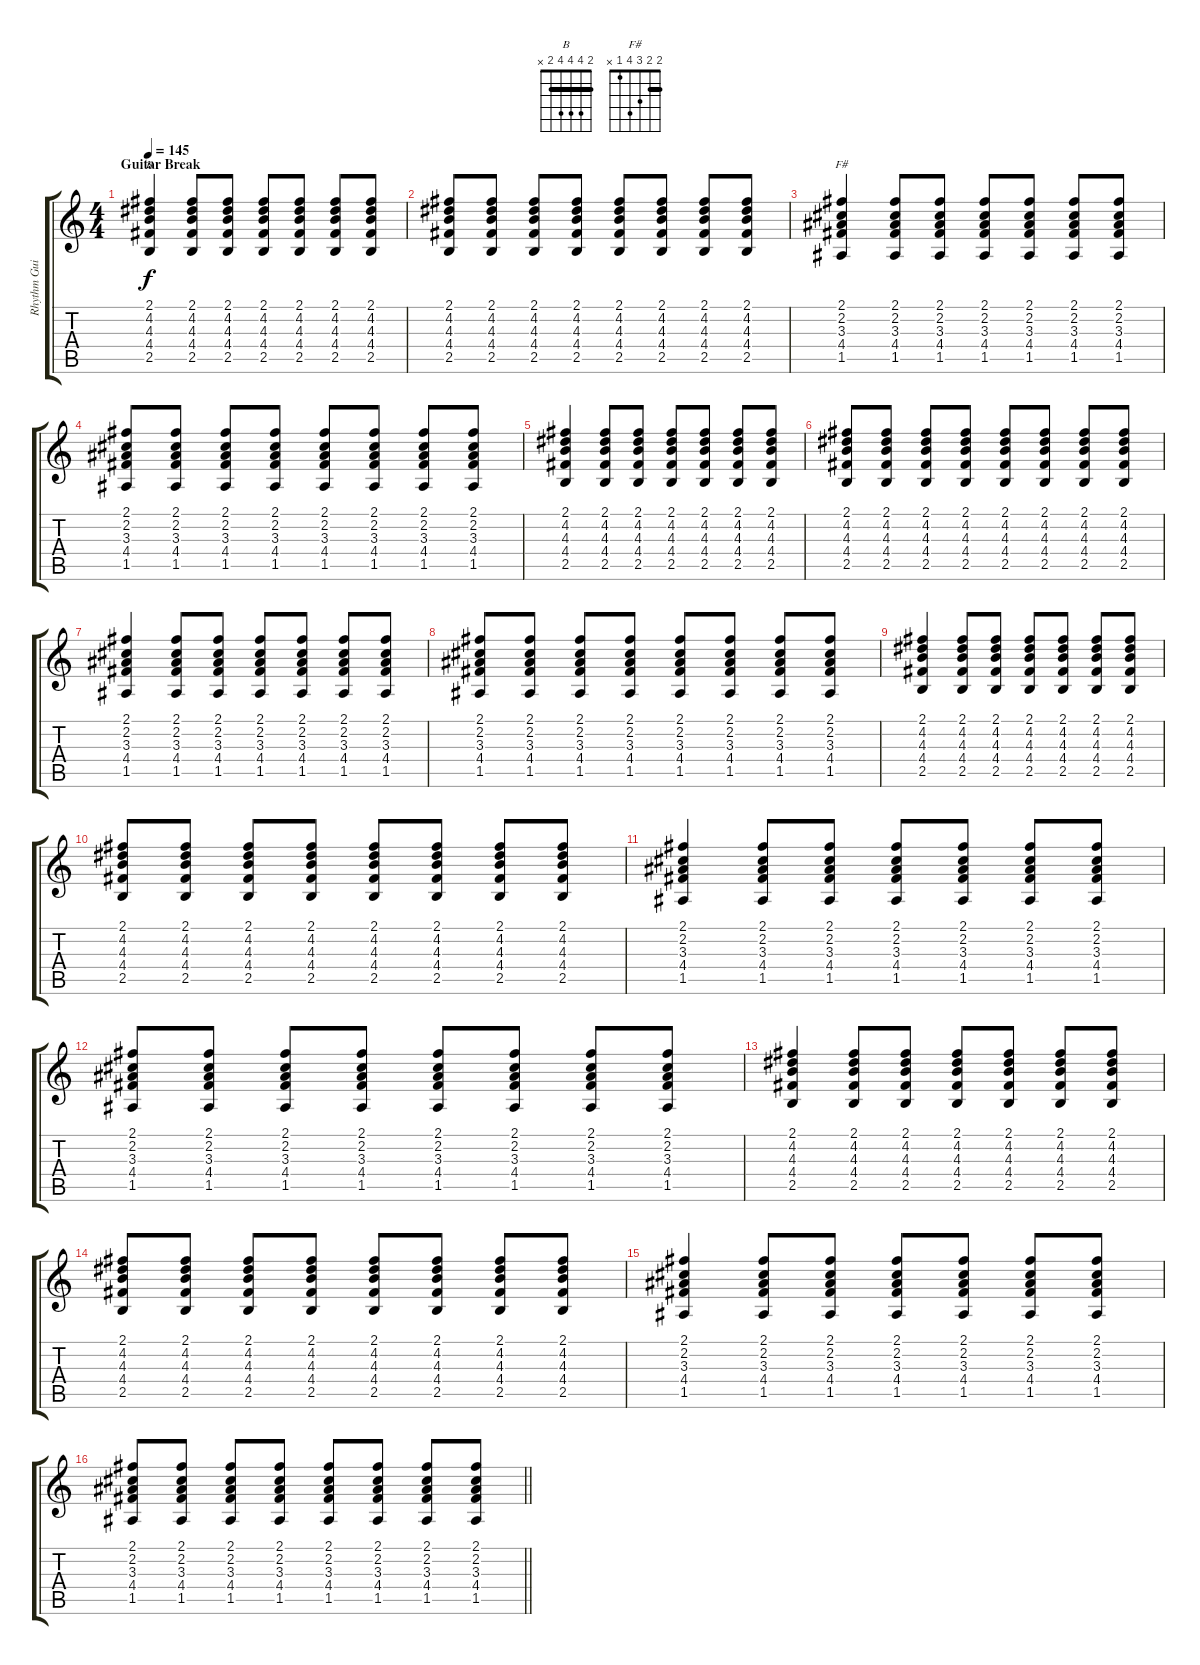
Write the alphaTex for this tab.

\track ("Rhythm Guitar" "Rhythm Gui") {instrument overdrivenguitar}
\staff {score tabs}
\tuning (E4 B3 G3 D3 A2 E2) {hide}
\chord ("B" 2 4 4 4 2 x) {barre 2}
\chord ("F#" 2 2 3 4 1 x) {barre 2}
\ts (4 4)
\section ("" "Guitar Break")
\tempo 145
\clef g2
\ks c
(2.1 4.2 4.3 4.4 2.5).4{ch "B" dy f} (2.1 4.2 4.3 4.4 2.5).8 (2.1 4.2 4.3 4.4 2.5).8 (2.1 4.2 4.3 4.4 2.5).8 (2.1 4.2 4.3 4.4 2.5).8 (2.1 4.2 4.3 4.4 2.5).8 (2.1 4.2 4.3 4.4 2.5).8 |
(2.1 4.2 4.3 4.4 2.5).8 (2.1 4.2 4.3 4.4 2.5).8 (2.1 4.2 4.3 4.4 2.5).8 (2.1 4.2 4.3 4.4 2.5).8 (2.1 4.2 4.3 4.4 2.5).8 (2.1 4.2 4.3 4.4 2.5).8 (2.1 4.2 4.3 4.4 2.5).8 (2.1 4.2 4.3 4.4 2.5).8 |
(2.1 2.2 3.3 4.4 1.5).4{ch "F#"} (2.1 2.2 3.3 4.4 1.5).8 (2.1 2.2 3.3 4.4 1.5).8 (2.1 2.2 3.3 4.4 1.5).8 (2.1 2.2 3.3 4.4 1.5).8 (2.1 2.2 3.3 4.4 1.5).8 (2.1 2.2 3.3 4.4 1.5).8 |
(2.1 2.2 3.3 4.4 1.5).8 (2.1 2.2 3.3 4.4 1.5).8 (2.1 2.2 3.3 4.4 1.5).8 (2.1 2.2 3.3 4.4 1.5).8 (2.1 2.2 3.3 4.4 1.5).8 (2.1 2.2 3.3 4.4 1.5).8 (2.1 2.2 3.3 4.4 1.5).8 (2.1 2.2 3.3 4.4 1.5).8 |
(2.1 4.2 4.3 4.4 2.5).4 (2.1 4.2 4.3 4.4 2.5).8 (2.1 4.2 4.3 4.4 2.5).8 (2.1 4.2 4.3 4.4 2.5).8 (2.1 4.2 4.3 4.4 2.5).8 (2.1 4.2 4.3 4.4 2.5).8 (2.1 4.2 4.3 4.4 2.5).8 |
(2.1 4.2 4.3 4.4 2.5).8 (2.1 4.2 4.3 4.4 2.5).8 (2.1 4.2 4.3 4.4 2.5).8 (2.1 4.2 4.3 4.4 2.5).8 (2.1 4.2 4.3 4.4 2.5).8 (2.1 4.2 4.3 4.4 2.5).8 (2.1 4.2 4.3 4.4 2.5).8 (2.1 4.2 4.3 4.4 2.5).8 |
(2.1 2.2 3.3 4.4 1.5).4 (2.1 2.2 3.3 4.4 1.5).8 (2.1 2.2 3.3 4.4 1.5).8 (2.1 2.2 3.3 4.4 1.5).8 (2.1 2.2 3.3 4.4 1.5).8 (2.1 2.2 3.3 4.4 1.5).8 (2.1 2.2 3.3 4.4 1.5).8 |
(2.1 2.2 3.3 4.4 1.5).8 (2.1 2.2 3.3 4.4 1.5).8 (2.1 2.2 3.3 4.4 1.5).8 (2.1 2.2 3.3 4.4 1.5).8 (2.1 2.2 3.3 4.4 1.5).8 (2.1 2.2 3.3 4.4 1.5).8 (2.1 2.2 3.3 4.4 1.5).8 (2.1 2.2 3.3 4.4 1.5).8 |
(2.1 4.2 4.3 4.4 2.5).4 (2.1 4.2 4.3 4.4 2.5).8 (2.1 4.2 4.3 4.4 2.5).8 (2.1 4.2 4.3 4.4 2.5).8 (2.1 4.2 4.3 4.4 2.5).8 (2.1 4.2 4.3 4.4 2.5).8 (2.1 4.2 4.3 4.4 2.5).8 |
(2.1 4.2 4.3 4.4 2.5).8 (2.1 4.2 4.3 4.4 2.5).8 (2.1 4.2 4.3 4.4 2.5).8 (2.1 4.2 4.3 4.4 2.5).8 (2.1 4.2 4.3 4.4 2.5).8 (2.1 4.2 4.3 4.4 2.5).8 (2.1 4.2 4.3 4.4 2.5).8 (2.1 4.2 4.3 4.4 2.5).8 |
(2.1 2.2 3.3 4.4 1.5).4 (2.1 2.2 3.3 4.4 1.5).8 (2.1 2.2 3.3 4.4 1.5).8 (2.1 2.2 3.3 4.4 1.5).8 (2.1 2.2 3.3 4.4 1.5).8 (2.1 2.2 3.3 4.4 1.5).8 (2.1 2.2 3.3 4.4 1.5).8 |
(2.1 2.2 3.3 4.4 1.5).8 (2.1 2.2 3.3 4.4 1.5).8 (2.1 2.2 3.3 4.4 1.5).8 (2.1 2.2 3.3 4.4 1.5).8 (2.1 2.2 3.3 4.4 1.5).8 (2.1 2.2 3.3 4.4 1.5).8 (2.1 2.2 3.3 4.4 1.5).8 (2.1 2.2 3.3 4.4 1.5).8 |
(2.1 4.2 4.3 4.4 2.5).4 (2.1 4.2 4.3 4.4 2.5).8 (2.1 4.2 4.3 4.4 2.5).8 (2.1 4.2 4.3 4.4 2.5).8 (2.1 4.2 4.3 4.4 2.5).8 (2.1 4.2 4.3 4.4 2.5).8 (2.1 4.2 4.3 4.4 2.5).8 |
(2.1 4.2 4.3 4.4 2.5).8 (2.1 4.2 4.3 4.4 2.5).8 (2.1 4.2 4.3 4.4 2.5).8 (2.1 4.2 4.3 4.4 2.5).8 (2.1 4.2 4.3 4.4 2.5).8 (2.1 4.2 4.3 4.4 2.5).8 (2.1 4.2 4.3 4.4 2.5).8 (2.1 4.2 4.3 4.4 2.5).8 |
(2.1 2.2 3.3 4.4 1.5).4 (2.1 2.2 3.3 4.4 1.5).8 (2.1 2.2 3.3 4.4 1.5).8 (2.1 2.2 3.3 4.4 1.5).8 (2.1 2.2 3.3 4.4 1.5).8 (2.1 2.2 3.3 4.4 1.5).8 (2.1 2.2 3.3 4.4 1.5).8 |
\barLineRight lightlight
(2.1 2.2 3.3 4.4 1.5).8 (2.1 2.2 3.3 4.4 1.5).8 (2.1 2.2 3.3 4.4 1.5).8 (2.1 2.2 3.3 4.4 1.5).8 (2.1 2.2 3.3 4.4 1.5).8 (2.1 2.2 3.3 4.4 1.5).8 (2.1 2.2 3.3 4.4 1.5).8 (2.1 2.2 3.3 4.4 1.5).8
